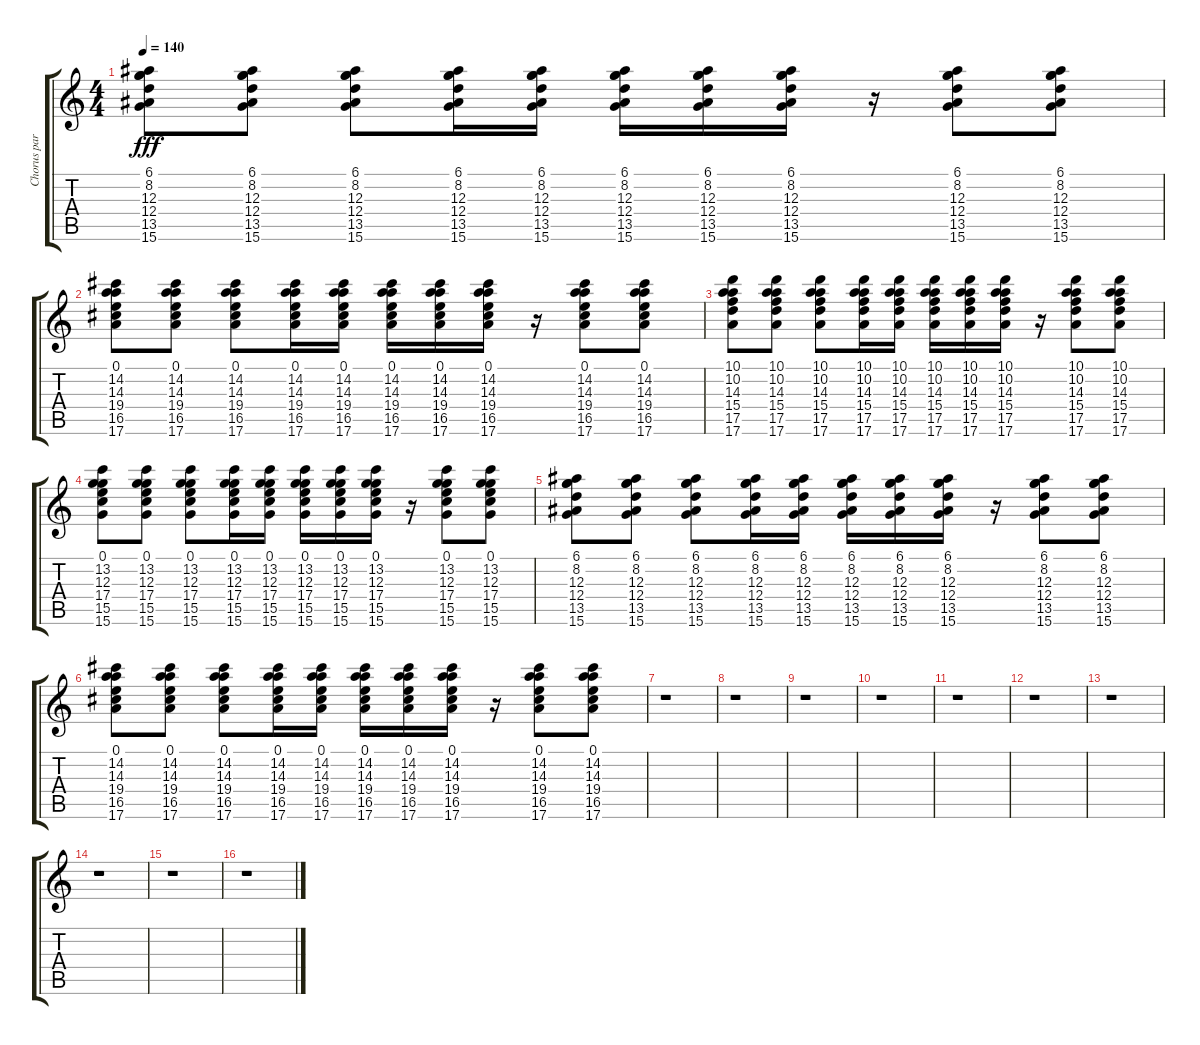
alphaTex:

\track ("Chorus part" "Chorus par") {instrument electricguitarjazz}
\staff {score tabs}
\tuning (E4 B3 G3 D3 A2 E2) {hide}
\ts (4 4)
\tempo 140
\clef g2
\ks c
(6.1 8.2 12.3 12.4 13.5 15.6).8{dy fff} (6.1 8.2 12.3 12.4 13.5 15.6).8 (6.1 8.2 12.3 12.4 13.5 15.6).8 (6.1 8.2 12.3 12.4 13.5 15.6).16 (6.1 8.2 12.3 12.4 13.5 15.6).16 (6.1 8.2 12.3 12.4 13.5 15.6).16 (6.1 8.2 12.3 12.4 13.5 15.6).16 (6.1 8.2 12.3 12.4 13.5 15.6).16 r.16 (6.1 8.2 12.3 12.4 13.5 15.6).8 (6.1 8.2 12.3 12.4 13.5 15.6).8 |
(0.1 14.2 14.3 19.4 16.5 17.6).8 (0.1 14.2 14.3 19.4 16.5 17.6).8 (0.1 14.2 14.3 19.4 16.5 17.6).8 (0.1 14.2 14.3 19.4 16.5 17.6).16 (0.1 14.2 14.3 19.4 16.5 17.6).16 (0.1 14.2 14.3 19.4 16.5 17.6).16 (0.1 14.2 14.3 19.4 16.5 17.6).16 (0.1 14.2 14.3 19.4 16.5 17.6).16 r.16 (0.1 14.2 14.3 19.4 16.5 17.6).8 (0.1 14.2 14.3 19.4 16.5 17.6).8 |
(10.1 10.2 14.3 15.4 17.5 17.6).8 (10.1 10.2 14.3 15.4 17.5 17.6).8 (10.1 10.2 14.3 15.4 17.5 17.6).8 (10.1 10.2 14.3 15.4 17.5 17.6).16 (10.1 10.2 14.3 15.4 17.5 17.6).16 (10.1 10.2 14.3 15.4 17.5 17.6).16 (10.1 10.2 14.3 15.4 17.5 17.6).16 (10.1 10.2 14.3 15.4 17.5 17.6).16 r.16 (10.1 10.2 14.3 15.4 17.5 17.6).8 (10.1 10.2 14.3 15.4 17.5 17.6).8 |
(0.1 13.2 12.3 17.4 15.5 15.6).8 (0.1 13.2 12.3 17.4 15.5 15.6).8 (0.1 13.2 12.3 17.4 15.5 15.6).8 (0.1 13.2 12.3 17.4 15.5 15.6).16 (0.1 13.2 12.3 17.4 15.5 15.6).16 (0.1 13.2 12.3 17.4 15.5 15.6).16 (0.1 13.2 12.3 17.4 15.5 15.6).16 (0.1 13.2 12.3 17.4 15.5 15.6).16 r.16 (0.1 13.2 12.3 17.4 15.5 15.6).8 (0.1 13.2 12.3 17.4 15.5 15.6).8 |
(6.1 8.2 12.3 12.4 13.5 15.6).8 (6.1 8.2 12.3 12.4 13.5 15.6).8 (6.1 8.2 12.3 12.4 13.5 15.6).8 (6.1 8.2 12.3 12.4 13.5 15.6).16 (6.1 8.2 12.3 12.4 13.5 15.6).16 (6.1 8.2 12.3 12.4 13.5 15.6).16 (6.1 8.2 12.3 12.4 13.5 15.6).16 (6.1 8.2 12.3 12.4 13.5 15.6).16 r.16 (6.1 8.2 12.3 12.4 13.5 15.6).8 (6.1 8.2 12.3 12.4 13.5 15.6).8 |
(0.1 14.2 14.3 19.4 16.5 17.6).8 (0.1 14.2 14.3 19.4 16.5 17.6).8 (0.1 14.2 14.3 19.4 16.5 17.6).8 (0.1 14.2 14.3 19.4 16.5 17.6).16 (0.1 14.2 14.3 19.4 16.5 17.6).16 (0.1 14.2 14.3 19.4 16.5 17.6).16 (0.1 14.2 14.3 19.4 16.5 17.6).16 (0.1 14.2 14.3 19.4 16.5 17.6).16 r.16 (0.1 14.2 14.3 19.4 16.5 17.6).8 (0.1 14.2 14.3 19.4 16.5 17.6).8 |
r.1 |
r.1 |
r.1 |
r.1 |
r.1 |
r.1 |
r.1 |
r.1 |
r.1 |
r.1
